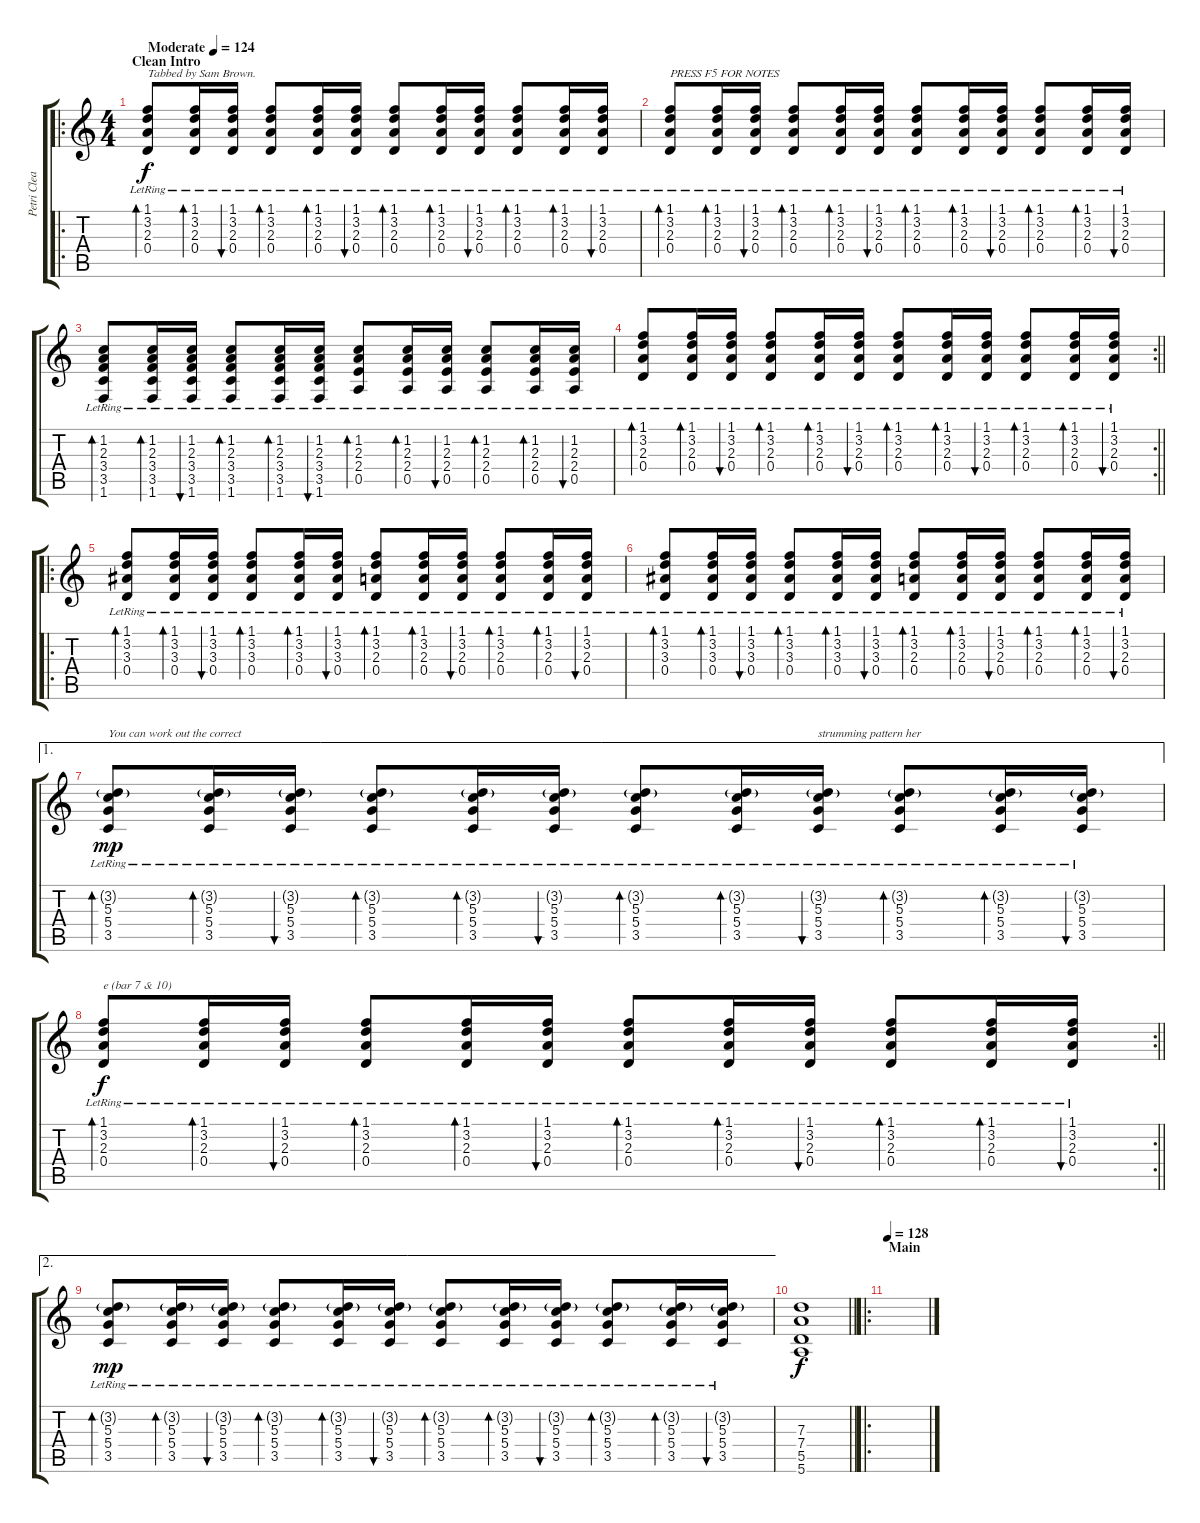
\track ("Petri Clean" "Petri Clea") {instrument acousticguitarsteel}
\staff {score tabs}
\tuning (E4 B3 G3 D3 A2 E2) {hide}
\ro
\ts (4 4)
\section ("" "Clean Intro")
\tempo (124 "Moderate")
\clef g2
\ks c
(1.1{lr} 3.2{lr} 2.3{lr} 0.4{lr}).8{bd 60 txt "Tabbed by Sam Brown." dy f instrument acousticguitarsteel} (1.1{lr} 3.2{lr} 2.3{lr} 0.4{lr}).16{bd 60} (1.1{lr} 3.2{lr} 2.3{lr} 0.4{lr}).16{bu 60} (1.1{lr} 3.2{lr} 2.3{lr} 0.4{lr}).8{bd 60} (1.1{lr} 3.2{lr} 2.3{lr} 0.4{lr}).16{bd 60} (1.1{lr} 3.2{lr} 2.3{lr} 0.4{lr}).16{bu 60} (1.1{lr} 3.2{lr} 2.3{lr} 0.4{lr}).8{bd 60} (1.1{lr} 3.2{lr} 2.3{lr} 0.4{lr}).16{bd 60} (1.1{lr} 3.2{lr} 2.3{lr} 0.4{lr}).16{bu 60} (1.1{lr} 3.2{lr} 2.3{lr} 0.4{lr}).8{bd 60} (1.1{lr} 3.2{lr} 2.3{lr} 0.4{lr}).16{bd 60} (1.1{lr} 3.2{lr} 2.3{lr} 0.4{lr}).16{bu 60} |
(1.1{lr} 3.2{lr} 2.3{lr} 0.4{lr}).8{bd 60 txt "PRESS F5 FOR NOTES"} (1.1{lr} 3.2{lr} 2.3{lr} 0.4{lr}).16{bd 60} (1.1{lr} 3.2{lr} 2.3{lr} 0.4{lr}).16{bu 60} (1.1{lr} 3.2{lr} 2.3{lr} 0.4{lr}).8{bd 60} (1.1{lr} 3.2{lr} 2.3{lr} 0.4{lr}).16{bd 60} (1.1{lr} 3.2{lr} 2.3{lr} 0.4{lr}).16{bu 60} (1.1{lr} 3.2{lr} 2.3{lr} 0.4{lr}).8{bd 60} (1.1{lr} 3.2{lr} 2.3{lr} 0.4{lr}).16{bd 60} (1.1{lr} 3.2{lr} 2.3{lr} 0.4{lr}).16{bu 60} (1.1{lr} 3.2{lr} 2.3{lr} 0.4{lr}).8{bd 60} (1.1{lr} 3.2{lr} 2.3{lr} 0.4{lr}).16{bd 60} (1.1{lr} 3.2{lr} 2.3{lr} 0.4{lr}).16{bu 60} |
(1.2{lr} 2.3{lr} 3.4{lr} 3.5{lr} 1.6{lr}).8{bd 60} (1.2{lr} 2.3{lr} 3.4{lr} 3.5{lr} 1.6{lr}).16{bd 60} (1.2{lr} 2.3{lr} 3.4{lr} 3.5{lr} 1.6{lr}).16{bu 60} (1.2{lr} 2.3{lr} 3.4{lr} 3.5{lr} 1.6{lr}).8{bd 60} (1.2{lr} 2.3{lr} 3.4{lr} 3.5{lr} 1.6{lr}).16{bd 60} (1.2{lr} 2.3{lr} 3.4{lr} 3.5{lr} 1.6{lr}).16{bu 60} (1.2{lr} 2.3{lr} 2.4{lr} 0.5{lr}).8{bd 60} (1.2{lr} 2.3{lr} 2.4{lr} 0.5{lr}).16{bd 60} (1.2{lr} 2.3{lr} 2.4{lr} 0.5{lr}).16{bu 60} (1.2{lr} 2.3{lr} 2.4{lr} 0.5{lr}).8{bd 60} (1.2{lr} 2.3{lr} 2.4{lr} 0.5{lr}).16{bd 60} (1.2{lr} 2.3{lr} 2.4{lr} 0.5{lr}).16{bu 60} |
\rc 2
\barLineRight lightlight
(1.1{lr} 3.2{lr} 2.3{lr} 0.4{lr}).8{bd 60} (1.1{lr} 3.2{lr} 2.3{lr} 0.4{lr}).16{bd 60} (1.1{lr} 3.2{lr} 2.3{lr} 0.4{lr}).16{bu 60} (1.1{lr} 3.2{lr} 2.3{lr} 0.4{lr}).8{bd 60} (1.1{lr} 3.2{lr} 2.3{lr} 0.4{lr}).16{bd 60} (1.1{lr} 3.2{lr} 2.3{lr} 0.4{lr}).16{bu 60} (1.1{lr} 3.2{lr} 2.3{lr} 0.4{lr}).8{bd 60} (1.1{lr} 3.2{lr} 2.3{lr} 0.4{lr}).16{bd 60} (1.1{lr} 3.2{lr} 2.3{lr} 0.4{lr}).16{bu 60} (1.1{lr} 3.2{lr} 2.3{lr} 0.4{lr}).8{bd 60} (1.1{lr} 3.2{lr} 2.3{lr} 0.4{lr}).16{bd 60} (1.1{lr} 3.2{lr} 2.3{lr} 0.4{lr}).16{bu 60} |
\ro
\section ("" "")
(1.1{lr} 3.2{lr} 3.3{lr} 0.4{lr}).8{bd 60} (1.1{lr} 3.2{lr} 3.3{lr} 0.4{lr}).16{bd 60} (1.1{lr} 3.2{lr} 3.3{lr} 0.4{lr}).16{bu 60} (1.1{lr} 3.2{lr} 3.3{lr} 0.4{lr}).8{bd 60} (1.1{lr} 3.2{lr} 3.3{lr} 0.4{lr}).16{bd 60} (1.1{lr} 3.2{lr} 3.3{lr} 0.4{lr}).16{bu 60} (1.1{lr} 3.2{lr} 2.3{lr} 0.4{lr}).8{bd 60} (1.1{lr} 3.2{lr} 2.3{lr} 0.4{lr}).16{bd 60} (1.1{lr} 3.2{lr} 2.3{lr} 0.4{lr}).16{bu 60} (1.1{lr} 3.2{lr} 2.3{lr} 0.4{lr}).8{bd 60} (1.1{lr} 3.2{lr} 2.3{lr} 0.4{lr}).16{bd 60} (1.1{lr} 3.2{lr} 2.3{lr} 0.4{lr}).16{bu 60} |
(1.1{lr} 3.2{lr} 3.3{lr} 0.4{lr}).8{bd 60} (1.1{lr} 3.2{lr} 3.3{lr} 0.4{lr}).16{bd 60} (1.1{lr} 3.2{lr} 3.3{lr} 0.4{lr}).16{bu 60} (1.1{lr} 3.2{lr} 3.3{lr} 0.4{lr}).8{bd 60} (1.1{lr} 3.2{lr} 3.3{lr} 0.4{lr}).16{bd 60} (1.1{lr} 3.2{lr} 3.3{lr} 0.4{lr}).16{bu 60} (1.1{lr} 3.2{lr} 2.3{lr} 0.4{lr}).8{bd 60} (1.1{lr} 3.2{lr} 2.3{lr} 0.4{lr}).16{bd 60} (1.1{lr} 3.2{lr} 2.3{lr} 0.4{lr}).16{bu 60} (1.1{lr} 3.2{lr} 2.3{lr} 0.4{lr}).8{bd 60} (1.1{lr} 3.2{lr} 2.3{lr} 0.4{lr}).16{bd 60} (1.1{lr} 3.2{lr} 2.3{lr} 0.4{lr}).16{bu 60} |
\ae 1
(3.2{g} 5.3{lr} 5.4{lr} 3.5{lr}).8{bd 60 txt "You can work out the correct" dy mp} (3.2{g} 5.3{lr} 5.4{lr} 3.5{lr}).16{bd 60} (3.2{g} 5.3{lr} 5.4{lr} 3.5{lr}).16{bu 60} (3.2{g} 5.3{lr} 5.4{lr} 3.5{lr}).8{bd 60} (3.2{g} 5.3{lr} 5.4{lr} 3.5{lr}).16{bd 60} (3.2{g} 5.3{lr} 5.4{lr} 3.5{lr}).16{bu 60} (3.2{g} 5.3{lr} 5.4{lr} 3.5{lr}).8{bd 60} (3.2{g lr} 5.3{lr} 5.4{lr} 3.5{lr}).16{bd 60} (3.2{g lr} 5.3{lr} 5.4{lr} 3.5{lr}).16{bu 60 txt "strumming pattern her"} (3.2{g lr} 5.3{lr} 5.4{lr} 3.5{lr}).8{bd 60} (3.2{g lr} 5.3{lr} 5.4{lr} 3.5{lr}).16{bd 60} (3.2{g lr} 5.3{lr} 5.4{lr} 3.5{lr}).16{bu 60} |
\rc 2
\barLineRight lightlight
(1.1{lr} 3.2{lr} 2.3{lr} 0.4{lr}).8{bd 60 txt "e (bar 7 & 10)" dy f} (1.1{lr} 3.2{lr} 2.3{lr} 0.4{lr}).16{bd 60} (1.1{lr} 3.2{lr} 2.3{lr} 0.4{lr}).16{bu 60} (1.1{lr} 3.2{lr} 2.3{lr} 0.4{lr}).8{bd 60} (1.1{lr} 3.2{lr} 2.3{lr} 0.4{lr}).16{bd 60} (1.1{lr} 3.2{lr} 2.3{lr} 0.4{lr}).16{bu 60} (1.1{lr} 3.2{lr} 2.3{lr} 0.4{lr}).8{bd 60} (1.1{lr} 3.2{lr} 2.3{lr} 0.4{lr}).16{bd 60} (1.1{lr} 3.2{lr} 2.3{lr} 0.4{lr}).16{bu 60} (1.1{lr} 3.2{lr} 2.3{lr} 0.4{lr}).8{bd 60} (1.1{lr} 3.2{lr} 2.3{lr} 0.4{lr}).16{bd 60} (1.1{lr} 3.2{lr} 2.3{lr} 0.4{lr}).16{bu 60} |
\ae 2
\section ("" "")
(3.2{g} 5.3{lr} 5.4{lr} 3.5{lr}).8{bd 60 dy mp} (3.2{g} 5.3{lr} 5.4{lr} 3.5{lr}).16{bd 60} (3.2{g} 5.3{lr} 5.4{lr} 3.5{lr}).16{bu 60} (3.2{g} 5.3{lr} 5.4{lr} 3.5{lr}).8{bd 60} (3.2{g} 5.3{lr} 5.4{lr} 3.5{lr}).16{bd 60} (3.2{g} 5.3{lr} 5.4{lr} 3.5{lr}).16{bu 60} (3.2{g} 5.3{lr} 5.4{lr} 3.5{lr}).8{bd 60} (3.2{g lr} 5.3{lr} 5.4{lr} 3.5{lr}).16{bd 60} (3.2{g lr} 5.3{lr} 5.4{lr} 3.5{lr}).16{bu 60} (3.2{g lr} 5.3{lr} 5.4{lr} 3.5{lr}).8{bd 60} (3.2{g lr} 5.3{lr} 5.4{lr} 3.5{lr}).16{bd 60} (3.2{g lr} 5.3{lr} 5.4{lr} 3.5{lr}).16{bu 60} |
\barLineRight lightlight
(7.3 7.4 5.5 5.6).1{dy f} |
\ro
\section ("" "Main")
\tempo 128
